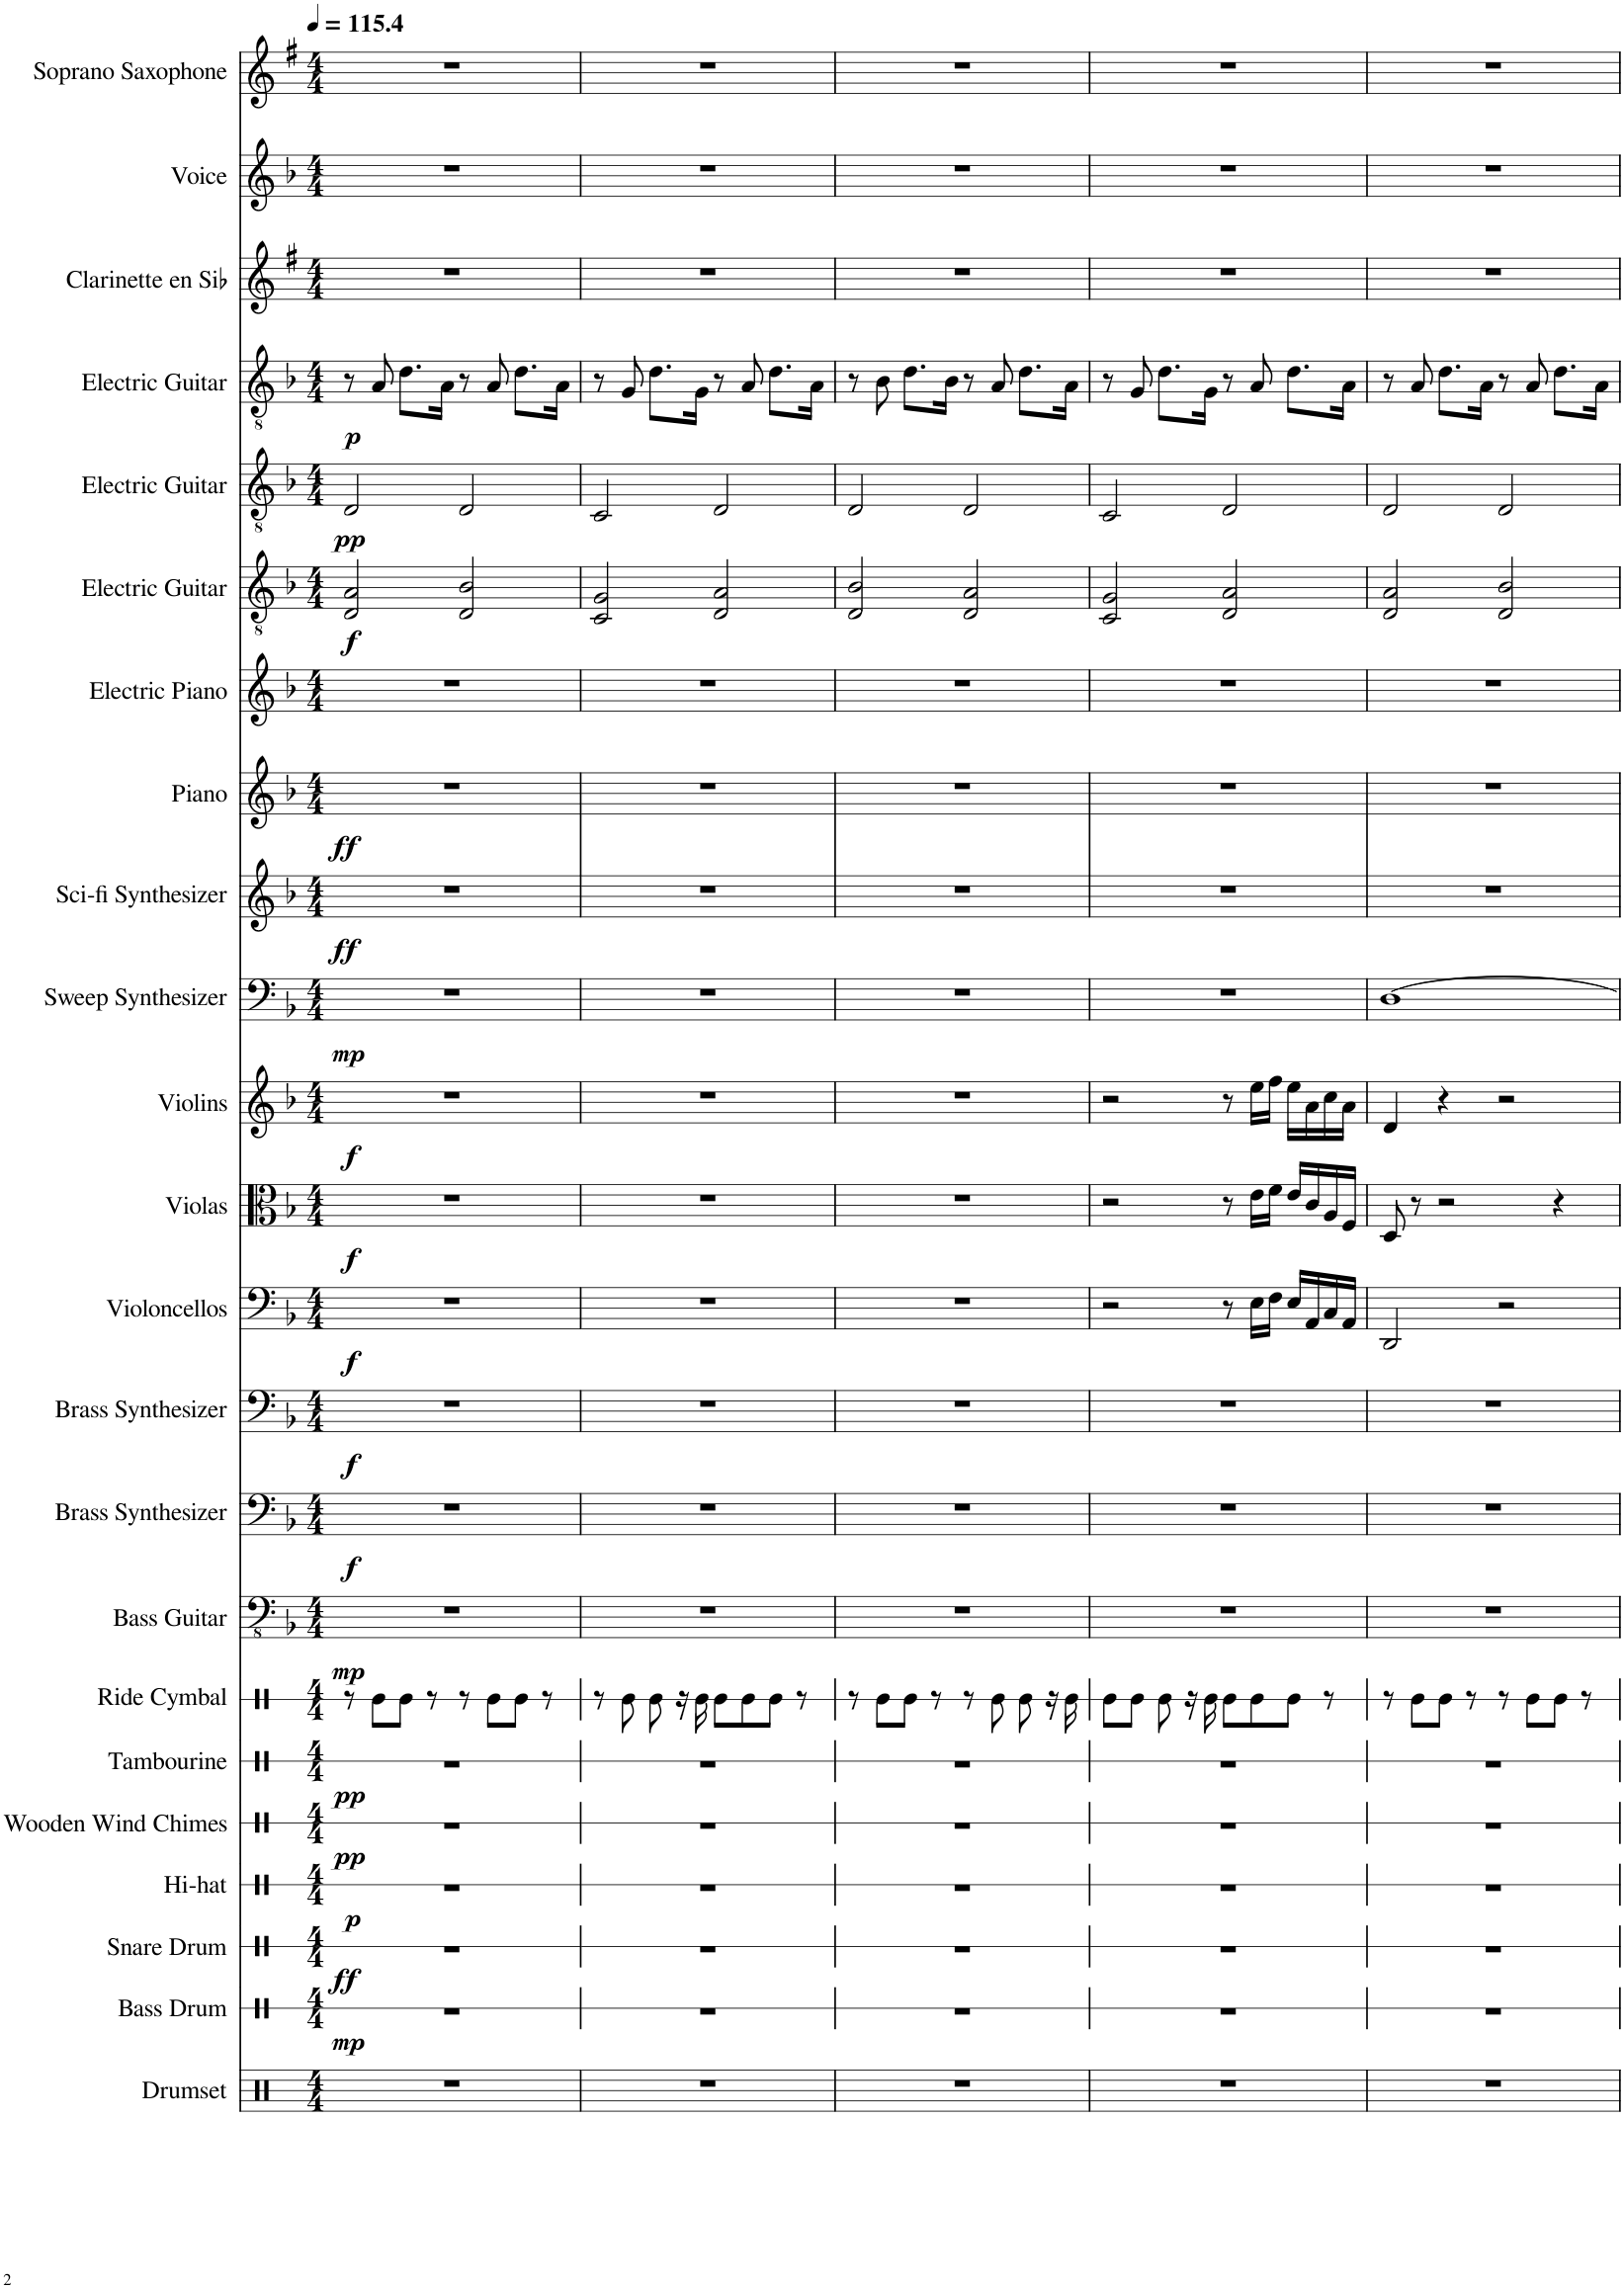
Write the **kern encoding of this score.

**kern	**kern	**dynam	**kern	**dynam	**kern	**dynam	**kern	**dynam	**kern	**dynam	**kern	**kern	**dynam	**kern	**dynam	**kern	**dynam	**kern	**dynam	**kern	**dynam	**kern	**dynam	**kern	**dynam	**kern	**dynam	**kern	**dynam	**kern	**kern	**dynam	**kern	**dynam	**kern	**dynam	**kern	**kern	**kern
*part23	*part22	*part22	*part21	*part21	*part20	*part20	*part19	*part19	*part18	*part18	*part17	*part16	*part16	*part15	*part15	*part14	*part14	*part13	*part13	*part12	*part12	*part11	*part11	*part10	*part10	*part9	*part9	*part8	*part8	*part7	*part6	*part6	*part5	*part5	*part4	*part4	*part3	*part2	*part1
*staff23	*staff22	*staff22	*staff21	*staff21	*staff20	*staff20	*staff19	*staff19	*staff18	*staff18	*staff17	*staff16	*staff16	*staff15	*staff15	*staff14	*staff14	*staff13	*staff13	*staff12	*staff12	*staff11	*staff11	*staff10	*staff10	*staff9	*staff9	*staff8	*staff8	*staff7	*staff6	*staff6	*staff5	*staff5	*staff4	*staff4	*staff3	*staff2	*staff1
*I"Drumset	*I"Bass Drum	*	*I"Snare Drum	*	*I"Hi-hat	*	*I"Wooden Wind Chimes	*	*I"Tambourine	*	*I"Ride Cymbal	*I"Bass Guitar	*	*I"Brass Synthesizer	*	*I"Brass Synthesizer	*	*I"Violoncellos	*	*I"Violas	*	*I"Violins	*	*I"Sweep Synthesizer	*	*I"Sci-fi Synthesizer	*	*I"Piano	*	*I"Electric Piano	*I"Electric Guitar	*	*I"Electric Guitar	*	*I"Electric Guitar	*	*I"Clarinette en Sib	*I"Voice	*I"Soprano Saxophone
*I'Drs.	*I'B. Dr.	*	*I'Sn. Dr.	*	*I'Hi-hat	*	*I'Wd. Wn. Ch.	*	*I'Tamb.	*	*I'R. Cym.	*I'B. Guit.	*	*I'Synth.	*	*I'Synth.	*	*I'Vcs.	*	*I'Vlas.	*	*I'Vlns.	*	*I'Synth.	*	*I'Synth.	*	*I'Pno.	*	*I'El. Pno.	*I'El. Guit.	*	*I'El. Guit.	*	*I'El. Guit.	*	*I'Clar. Sib	*I'Vo.	*I'S. Sax.
*	*stria1	*	*stria1	*	*stria1	*	*stria1	*	*stria1	*	*stria1	*	*	*	*	*	*	*	*	*	*	*	*	*	*	*	*	*	*	*	*	*	*	*	*	*	*	*	*
*clefX	*clefX	*	*clefX	*	*clefX	*	*clefX	*	*clefX	*	*clefX	*clefFv4	*	*clefF4	*	*clefF4	*	*clefF4	*	*clefC3	*	*clefG2	*	*clefF4	*	*clefG2	*	*clefG2	*	*clefG2	*clefGv2	*	*clefGv2	*	*clefGv2	*	*clefG2	*clefG2	*clefG2
*	*	*	*	*	*	*	*	*	*	*	*	*	*	*	*	*	*	*	*	*	*	*	*	*	*	*	*	*	*	*	*	*	*	*	*	*	*Trd1c2	*	*Trd1c2
*k[]	*k[]	*	*k[]	*	*k[]	*	*k[]	*	*k[]	*	*k[]	*k[b-]	*	*k[b-]	*	*k[b-]	*	*k[b-]	*	*k[b-]	*	*k[b-]	*	*k[b-]	*	*k[b-]	*	*k[b-]	*	*k[b-]	*k[b-]	*	*k[b-]	*	*k[b-]	*	*k[f#]	*k[b-]	*k[f#]
*M4/4	*M4/4	*	*M4/4	*	*M4/4	*	*M4/4	*	*M4/4	*	*M4/4	*M4/4	*	*M4/4	*	*M4/4	*	*M4/4	*	*M4/4	*	*M4/4	*	*M4/4	*	*M4/4	*	*M4/4	*	*M4/4	*M4/4	*	*M4/4	*	*M4/4	*	*M4/4	*M4/4	*M4/4
*MM115	*MM115	*	*MM115	*	*MM115	*	*MM115	*	*MM115	*	*MM115	*MM115	*	*MM115	*	*MM115	*	*MM115	*	*MM115	*	*MM115	*	*MM115	*	*MM115	*	*MM115	*	*MM115	*MM115	*	*MM115	*	*MM115	*	*MM115	*MM115	*MM115
=1	=1	=1	=1	=1	=1	=1	=1	=1	=1	=1	=1	=1	=1	=1	=1	=1	=1	=1	=1	=1	=1	=1	=1	=1	=1	=1	=1	=1	=1	=1	=1	=1	=1	=1	=1	=1	=1	=1	=1
!	!	!LO:DY:b	!	!LO:DY:b	!	!LO:DY:b	!	!LO:DY:b	!	!LO:DY:b	!	!	!LO:DY:b	!	!LO:DY:b	!	!LO:DY:b	!	!LO:DY:b	!	!LO:DY:b	!	!LO:DY:b	!	!LO:DY:b	!	!LO:DY:b	!	!LO:DY:b	!	!	!LO:DY:b	!	!LO:DY:b	!	!LO:DY:b	!	!	!
1r	1r	mp	1r	ff	1r	p	1r	pp	1r	pp	8r	1r	mp	1r	f	1r	f	1r	f	1r	f	1r	f	1r	mp	1r	ff	1r	ff	1r	2D/ 2A/	f	2D/	pp	8r	p	1r	1r	1r
.	.	.	.	.	.	.	.	.	.	.	8Re\L	.	.	.	.	.	.	.	.	.	.	.	.	.	.	.	.	.	.	.	.	.	.	.	8A/	.	.	.	.
.	.	.	.	.	.	.	.	.	.	.	8Re\J	.	.	.	.	.	.	.	.	.	.	.	.	.	.	.	.	.	.	.	.	.	.	.	8.d\L	.	.	.	.
.	.	.	.	.	.	.	.	.	.	.	8r	.	.	.	.	.	.	.	.	.	.	.	.	.	.	.	.	.	.	.	.	.	.	.	.	.	.	.	.
.	.	.	.	.	.	.	.	.	.	.	.	.	.	.	.	.	.	.	.	.	.	.	.	.	.	.	.	.	.	.	.	.	.	.	16A\Jk	.	.	.	.
.	.	.	.	.	.	.	.	.	.	.	8r	.	.	.	.	.	.	.	.	.	.	.	.	.	.	.	.	.	.	.	2D/ 2B-/	.	2D/	.	8r	.	.	.	.
.	.	.	.	.	.	.	.	.	.	.	8Re\L	.	.	.	.	.	.	.	.	.	.	.	.	.	.	.	.	.	.	.	.	.	.	.	8A/	.	.	.	.
.	.	.	.	.	.	.	.	.	.	.	8Re\J	.	.	.	.	.	.	.	.	.	.	.	.	.	.	.	.	.	.	.	.	.	.	.	8.d\L	.	.	.	.
.	.	.	.	.	.	.	.	.	.	.	8r	.	.	.	.	.	.	.	.	.	.	.	.	.	.	.	.	.	.	.	.	.	.	.	.	.	.	.	.
.	.	.	.	.	.	.	.	.	.	.	.	.	.	.	.	.	.	.	.	.	.	.	.	.	.	.	.	.	.	.	.	.	.	.	16A\Jk	.	.	.	.
=2	=2	=2	=2	=2	=2	=2	=2	=2	=2	=2	=2	=2	=2	=2	=2	=2	=2	=2	=2	=2	=2	=2	=2	=2	=2	=2	=2	=2	=2	=2	=2	=2	=2	=2	=2	=2	=2	=2	=2
1r	1r	.	1r	.	1r	.	1r	.	1r	.	8r	1r	.	1r	.	1r	.	1r	.	1r	.	1r	.	1r	.	1r	.	1r	.	1r	2C/ 2G/	.	2C/	.	8r	.	1r	1r	1r
.	.	.	.	.	.	.	.	.	.	.	8Re\	.	.	.	.	.	.	.	.	.	.	.	.	.	.	.	.	.	.	.	.	.	.	.	8G/	.	.	.	.
.	.	.	.	.	.	.	.	.	.	.	8Re\	.	.	.	.	.	.	.	.	.	.	.	.	.	.	.	.	.	.	.	.	.	.	.	8.d\L	.	.	.	.
.	.	.	.	.	.	.	.	.	.	.	16r	.	.	.	.	.	.	.	.	.	.	.	.	.	.	.	.	.	.	.	.	.	.	.	.	.	.	.	.
.	.	.	.	.	.	.	.	.	.	.	16Re\	.	.	.	.	.	.	.	.	.	.	.	.	.	.	.	.	.	.	.	.	.	.	.	16G\Jk	.	.	.	.
.	.	.	.	.	.	.	.	.	.	.	8Re\L	.	.	.	.	.	.	.	.	.	.	.	.	.	.	.	.	.	.	.	2D/ 2A/	.	2D/	.	8r	.	.	.	.
.	.	.	.	.	.	.	.	.	.	.	8Re\	.	.	.	.	.	.	.	.	.	.	.	.	.	.	.	.	.	.	.	.	.	.	.	8A/	.	.	.	.
.	.	.	.	.	.	.	.	.	.	.	8Re\J	.	.	.	.	.	.	.	.	.	.	.	.	.	.	.	.	.	.	.	.	.	.	.	8.d\L	.	.	.	.
.	.	.	.	.	.	.	.	.	.	.	8r	.	.	.	.	.	.	.	.	.	.	.	.	.	.	.	.	.	.	.	.	.	.	.	.	.	.	.	.
.	.	.	.	.	.	.	.	.	.	.	.	.	.	.	.	.	.	.	.	.	.	.	.	.	.	.	.	.	.	.	.	.	.	.	16A\Jk	.	.	.	.
=3	=3	=3	=3	=3	=3	=3	=3	=3	=3	=3	=3	=3	=3	=3	=3	=3	=3	=3	=3	=3	=3	=3	=3	=3	=3	=3	=3	=3	=3	=3	=3	=3	=3	=3	=3	=3	=3	=3	=3
1r	1r	.	1r	.	1r	.	1r	.	1r	.	8r	1r	.	1r	.	1r	.	1r	.	1r	.	1r	.	1r	.	1r	.	1r	.	1r	2D/ 2B-/	.	2D/	.	8r	.	1r	1r	1r
.	.	.	.	.	.	.	.	.	.	.	8Re\L	.	.	.	.	.	.	.	.	.	.	.	.	.	.	.	.	.	.	.	.	.	.	.	8B-\	.	.	.	.
.	.	.	.	.	.	.	.	.	.	.	8Re\J	.	.	.	.	.	.	.	.	.	.	.	.	.	.	.	.	.	.	.	.	.	.	.	8.d\L	.	.	.	.
.	.	.	.	.	.	.	.	.	.	.	8r	.	.	.	.	.	.	.	.	.	.	.	.	.	.	.	.	.	.	.	.	.	.	.	.	.	.	.	.
.	.	.	.	.	.	.	.	.	.	.	.	.	.	.	.	.	.	.	.	.	.	.	.	.	.	.	.	.	.	.	.	.	.	.	16B-\Jk	.	.	.	.
.	.	.	.	.	.	.	.	.	.	.	8r	.	.	.	.	.	.	.	.	.	.	.	.	.	.	.	.	.	.	.	2D/ 2A/	.	2D/	.	8r	.	.	.	.
.	.	.	.	.	.	.	.	.	.	.	8Re\	.	.	.	.	.	.	.	.	.	.	.	.	.	.	.	.	.	.	.	.	.	.	.	8A/	.	.	.	.
.	.	.	.	.	.	.	.	.	.	.	8Re\	.	.	.	.	.	.	.	.	.	.	.	.	.	.	.	.	.	.	.	.	.	.	.	8.d\L	.	.	.	.
.	.	.	.	.	.	.	.	.	.	.	16r	.	.	.	.	.	.	.	.	.	.	.	.	.	.	.	.	.	.	.	.	.	.	.	.	.	.	.	.
.	.	.	.	.	.	.	.	.	.	.	16Re\	.	.	.	.	.	.	.	.	.	.	.	.	.	.	.	.	.	.	.	.	.	.	.	16A\Jk	.	.	.	.
=4	=4	=4	=4	=4	=4	=4	=4	=4	=4	=4	=4	=4	=4	=4	=4	=4	=4	=4	=4	=4	=4	=4	=4	=4	=4	=4	=4	=4	=4	=4	=4	=4	=4	=4	=4	=4	=4	=4	=4
1r	1r	.	1r	.	1r	.	1r	.	1r	.	8Re\L	1r	.	1r	.	1r	.	2r	.	2r	.	2r	.	1r	.	1r	.	1r	.	1r	2C/ 2G/	.	2C/	.	8r	.	1r	1r	1r
.	.	.	.	.	.	.	.	.	.	.	8Re\J	.	.	.	.	.	.	.	.	.	.	.	.	.	.	.	.	.	.	.	.	.	.	.	8G/	.	.	.	.
.	.	.	.	.	.	.	.	.	.	.	8Re\	.	.	.	.	.	.	.	.	.	.	.	.	.	.	.	.	.	.	.	.	.	.	.	8.d\L	.	.	.	.
.	.	.	.	.	.	.	.	.	.	.	16r	.	.	.	.	.	.	.	.	.	.	.	.	.	.	.	.	.	.	.	.	.	.	.	.	.	.	.	.
.	.	.	.	.	.	.	.	.	.	.	16Re\	.	.	.	.	.	.	.	.	.	.	.	.	.	.	.	.	.	.	.	.	.	.	.	16G\Jk	.	.	.	.
.	.	.	.	.	.	.	.	.	.	.	8Re\L	.	.	.	.	.	.	8r	.	8r	.	8r	.	.	.	.	.	.	.	.	2D/ 2A/	.	2D/	.	8r	.	.	.	.
.	.	.	.	.	.	.	.	.	.	.	8Re\	.	.	.	.	.	.	16E\LL	.	16e\LL	.	16ee\LL	.	.	.	.	.	.	.	.	.	.	.	.	8A/	.	.	.	.
.	.	.	.	.	.	.	.	.	.	.	.	.	.	.	.	.	.	16F\JJ	.	16f\JJ	.	16ff\JJ	.	.	.	.	.	.	.	.	.	.	.	.	.	.	.	.	.
.	.	.	.	.	.	.	.	.	.	.	8Re\J	.	.	.	.	.	.	16E/LL	.	16e/LL	.	16ee\LL	.	.	.	.	.	.	.	.	.	.	.	.	8.d\L	.	.	.	.
.	.	.	.	.	.	.	.	.	.	.	.	.	.	.	.	.	.	16AA/	.	16c/	.	16a\	.	.	.	.	.	.	.	.	.	.	.	.	.	.	.	.	.
.	.	.	.	.	.	.	.	.	.	.	8r	.	.	.	.	.	.	16C/	.	16A/	.	16cc\	.	.	.	.	.	.	.	.	.	.	.	.	.	.	.	.	.
.	.	.	.	.	.	.	.	.	.	.	.	.	.	.	.	.	.	16AA/JJ	.	16F/JJ	.	16a\JJ	.	.	.	.	.	.	.	.	.	.	.	.	16A\Jk	.	.	.	.
=5	=5	=5	=5	=5	=5	=5	=5	=5	=5	=5	=5	=5	=5	=5	=5	=5	=5	=5	=5	=5	=5	=5	=5	=5	=5	=5	=5	=5	=5	=5	=5	=5	=5	=5	=5	=5	=5	=5	=5
1r	1r	.	1r	.	1r	.	1r	.	1r	.	8r	1r	.	1r	.	1r	.	2DD/	.	8D/	.	4d/	.	[1D	.	1r	.	1r	.	1r	2D/ 2A/	.	2D/	.	8r	.	1r	1r	1r
.	.	.	.	.	.	.	.	.	.	.	8Re\L	.	.	.	.	.	.	.	.	8r	.	.	.	.	.	.	.	.	.	.	.	.	.	.	8A/	.	.	.	.
.	.	.	.	.	.	.	.	.	.	.	8Re\J	.	.	.	.	.	.	.	.	2r	.	4r	.	.	.	.	.	.	.	.	.	.	.	.	8.d\L	.	.	.	.
.	.	.	.	.	.	.	.	.	.	.	8r	.	.	.	.	.	.	.	.	.	.	.	.	.	.	.	.	.	.	.	.	.	.	.	.	.	.	.	.
.	.	.	.	.	.	.	.	.	.	.	.	.	.	.	.	.	.	.	.	.	.	.	.	.	.	.	.	.	.	.	.	.	.	.	16A\Jk	.	.	.	.
.	.	.	.	.	.	.	.	.	.	.	8r	.	.	.	.	.	.	2r	.	.	.	2r	.	.	.	.	.	.	.	.	2D/ 2B-/	.	2D/	.	8r	.	.	.	.
.	.	.	.	.	.	.	.	.	.	.	8Re\L	.	.	.	.	.	.	.	.	.	.	.	.	.	.	.	.	.	.	.	.	.	.	.	8A/	.	.	.	.
.	.	.	.	.	.	.	.	.	.	.	8Re\J	.	.	.	.	.	.	.	.	4r	.	.	.	.	.	.	.	.	.	.	.	.	.	.	8.d\L	.	.	.	.
.	.	.	.	.	.	.	.	.	.	.	8r	.	.	.	.	.	.	.	.	.	.	.	.	.	.	.	.	.	.	.	.	.	.	.	.	.	.	.	.
.	.	.	.	.	.	.	.	.	.	.	.	.	.	.	.	.	.	.	.	.	.	.	.	.	.	.	.	.	.	.	.	.	.	.	16A\Jk	.	.	.	.
=	=	=	=	=	=	=	=	=	=	=	=	=	=	=	=	=	=	=	=	=	=	=	=	=	=	=	=	=	=	=	=	=	=	=	=	=	=	=	=
*-	*-	*-	*-	*-	*-	*-	*-	*-	*-	*-	*-	*-	*-	*-	*-	*-	*-	*-	*-	*-	*-	*-	*-	*-	*-	*-	*-	*-	*-	*-	*-	*-	*-	*-	*-	*-	*-	*-	*-
